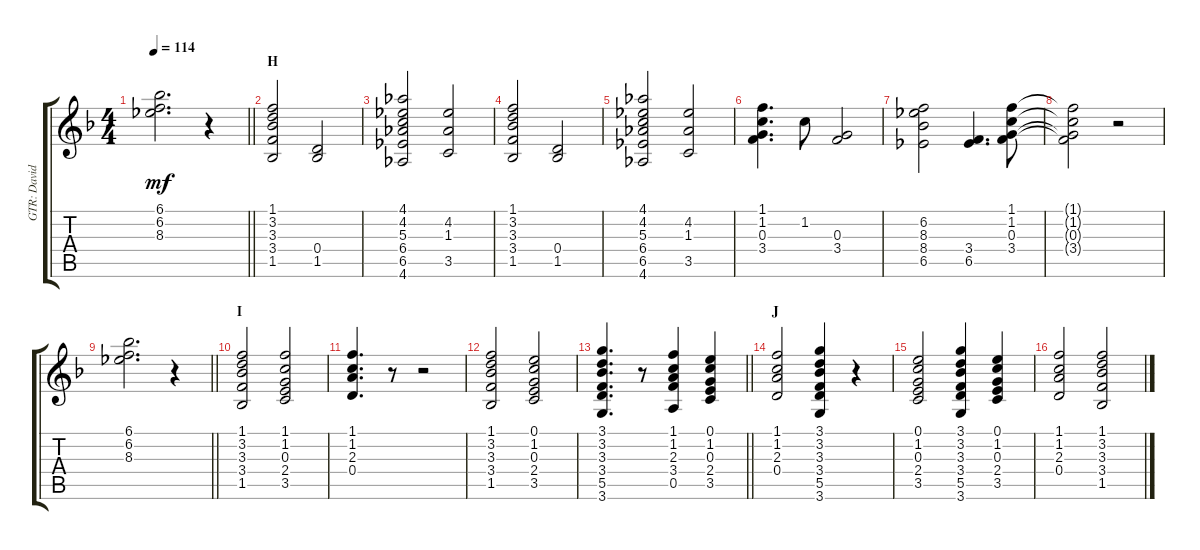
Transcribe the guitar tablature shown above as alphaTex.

\track ("GTR: David Williams" "GTR: David") {instrument electricguitarclean}
\staff {score tabs}
\tuning (E4 B3 G3 D3 A2 E2) {hide}
\ts (4 4)
\tempo 114
\clef g2
\barLineRight lightlight
\ks f
(6.1 6.2 8.3).2{d dy mf} r.4 |
\section ("" "H")
(1.1 3.2 3.3 3.4 1.5).2 (0.4 1.5).2 |
(4.1 4.2 5.3 6.4 6.5 4.6).2 (4.2 1.3 3.5).2 |
(1.1 3.2 3.3 3.4 1.5).2 (0.4 1.5).2 |
(4.1 4.2 5.3 6.4 6.5 4.6).2 (4.2 1.3 3.5).2 |
(1.1 1.2 0.3 3.4).4{d} 1.2.8 (0.3 3.4).2 |
(6.2 8.3 8.4 6.5).2 (3.4 6.5).4{d} (1.1 1.2 0.3 3.4).8 |
(1.1{t} 1.2{t} 0.3{t} 3.4{t}).2 r.2 |
\barLineRight lightlight
(6.1 6.2 8.3).2{d} r.4 |
\section ("" "I")
(1.1 3.2 3.3 3.4 1.5).2 (1.1 1.2 0.3 2.4 3.5).2 |
(1.1 1.2 2.3 0.4).4{d} r.8 r.2 |
(1.1 3.2 3.3 3.4 1.5).2 (0.1 1.2 0.3 2.4 3.5).2 |
\barLineRight lightlight
(3.1 3.2 3.3 3.4 5.5 3.6).4{d} r.8 (1.1 1.2 2.3 3.4 0.5).4 (0.1 1.2 0.3 2.4 3.5).4 |
\section ("" "J")
(1.1 1.2 2.3 0.4).2 (3.1 3.2 3.3 3.4 5.5 3.6).4 r.4 |
(0.1 1.2 0.3 2.4 3.5).2 (3.1 3.2 3.3 3.4 5.5 3.6).4 (0.1 1.2 0.3 2.4 3.5).4 |
(1.1 1.2 2.3 0.4).2 (1.1 3.2 3.3 3.4 1.5).2
